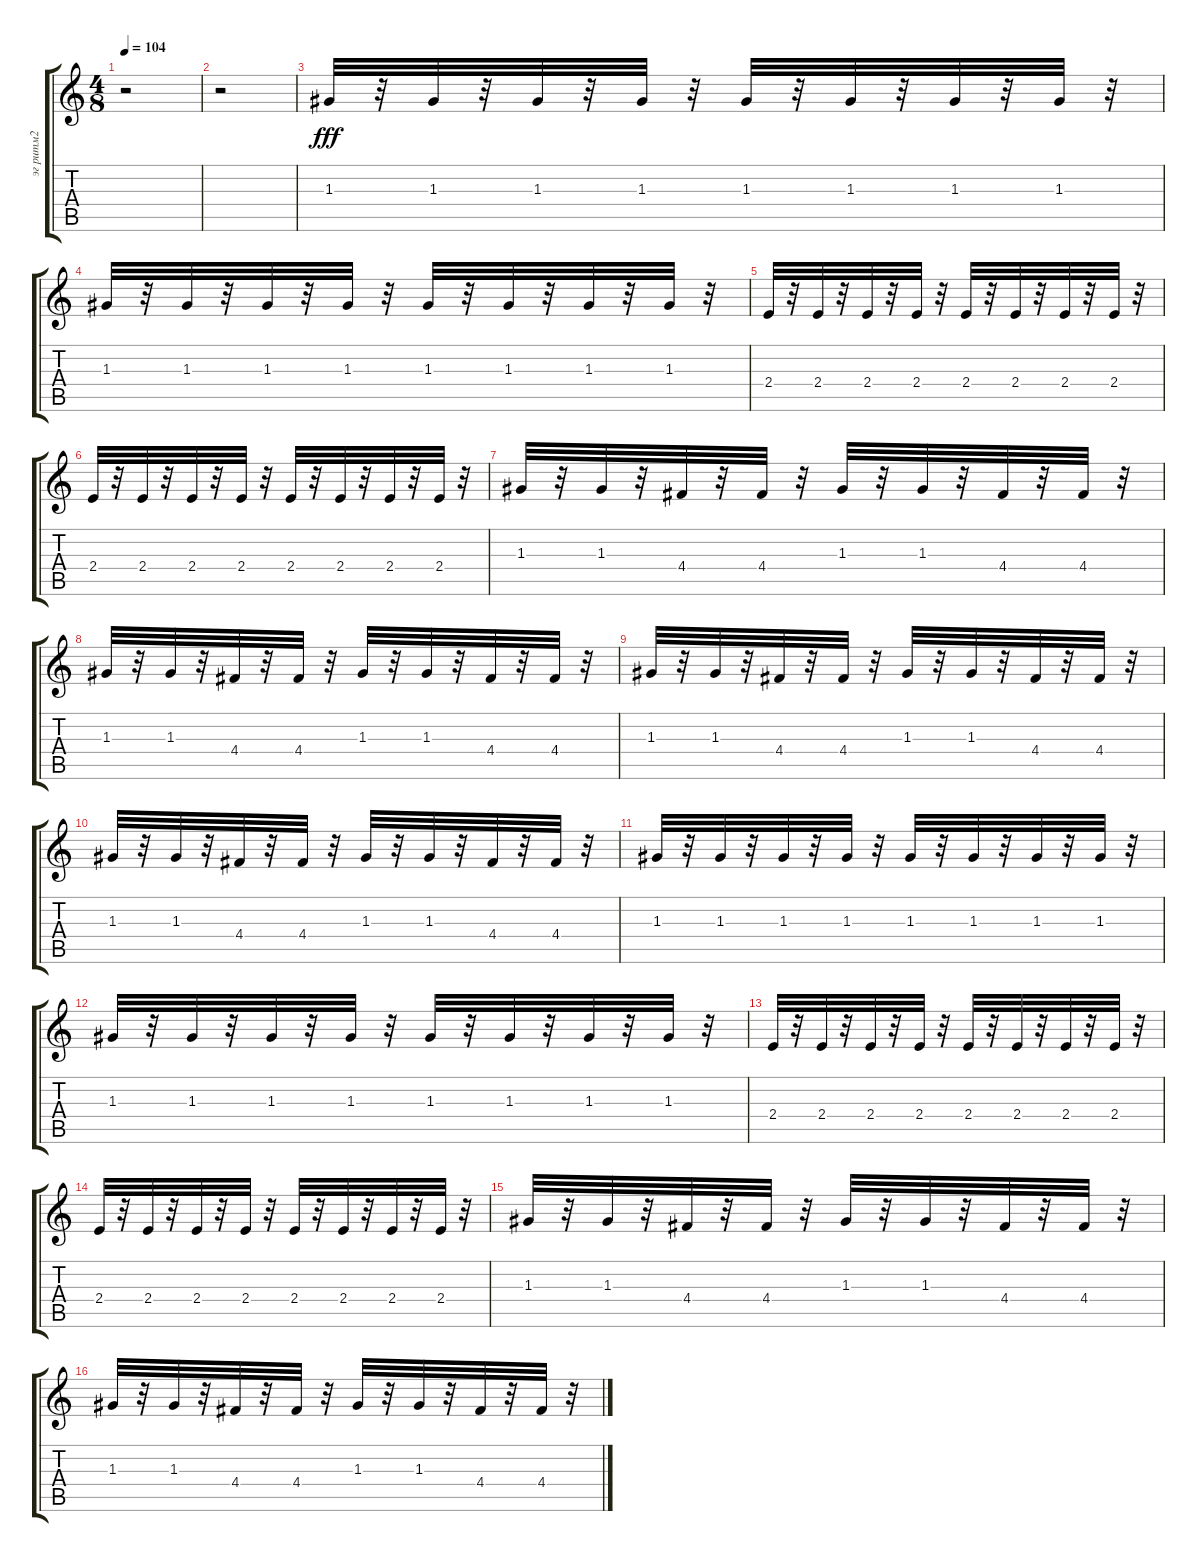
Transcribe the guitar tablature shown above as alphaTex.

\track ("эг ритм2" "эг ритм2") {instrument distortionguitar}
\staff {score tabs}
\tuning (E4 B3 G3 D3 A2 E2) {hide}
\ts (4 8)
\tempo 104
\clef g2
\ks c
r.2{dy fff} |
r.2 |
1.3.32 r.32 1.3.32 r.32 1.3.32 r.32 1.3.32 r.32 1.3.32 r.32 1.3.32 r.32 1.3.32 r.32 1.3.32 r.32 |
1.3.32 r.32 1.3.32 r.32 1.3.32 r.32 1.3.32 r.32 1.3.32 r.32 1.3.32 r.32 1.3.32 r.32 1.3.32 r.32 |
2.4.32 r.32 2.4.32 r.32 2.4.32 r.32 2.4.32 r.32 2.4.32 r.32 2.4.32 r.32 2.4.32 r.32 2.4.32 r.32 |
2.4.32 r.32 2.4.32 r.32 2.4.32 r.32 2.4.32 r.32 2.4.32 r.32 2.4.32 r.32 2.4.32 r.32 2.4.32 r.32 |
1.3.32 r.32 1.3.32 r.32 4.4.32 r.32 4.4.32 r.32 1.3.32 r.32 1.3.32 r.32 4.4.32 r.32 4.4.32 r.32 |
1.3.32 r.32 1.3.32 r.32 4.4.32 r.32 4.4.32 r.32 1.3.32 r.32 1.3.32 r.32 4.4.32 r.32 4.4.32 r.32 |
1.3.32 r.32 1.3.32 r.32 4.4.32 r.32 4.4.32 r.32 1.3.32 r.32 1.3.32 r.32 4.4.32 r.32 4.4.32 r.32 |
1.3.32 r.32 1.3.32 r.32 4.4.32 r.32 4.4.32 r.32 1.3.32 r.32 1.3.32 r.32 4.4.32 r.32 4.4.32 r.32 |
1.3.32 r.32 1.3.32 r.32 1.3.32 r.32 1.3.32 r.32 1.3.32 r.32 1.3.32 r.32 1.3.32 r.32 1.3.32 r.32 |
1.3.32 r.32 1.3.32 r.32 1.3.32 r.32 1.3.32 r.32 1.3.32 r.32 1.3.32 r.32 1.3.32 r.32 1.3.32 r.32 |
2.4.32 r.32 2.4.32 r.32 2.4.32 r.32 2.4.32 r.32 2.4.32 r.32 2.4.32 r.32 2.4.32 r.32 2.4.32 r.32 |
2.4.32 r.32 2.4.32 r.32 2.4.32 r.32 2.4.32 r.32 2.4.32 r.32 2.4.32 r.32 2.4.32 r.32 2.4.32 r.32 |
1.3.32 r.32 1.3.32 r.32 4.4.32 r.32 4.4.32 r.32 1.3.32 r.32 1.3.32 r.32 4.4.32 r.32 4.4.32 r.32 |
1.3.32 r.32 1.3.32 r.32 4.4.32 r.32 4.4.32 r.32 1.3.32 r.32 1.3.32 r.32 4.4.32 r.32 4.4.32 r.32
